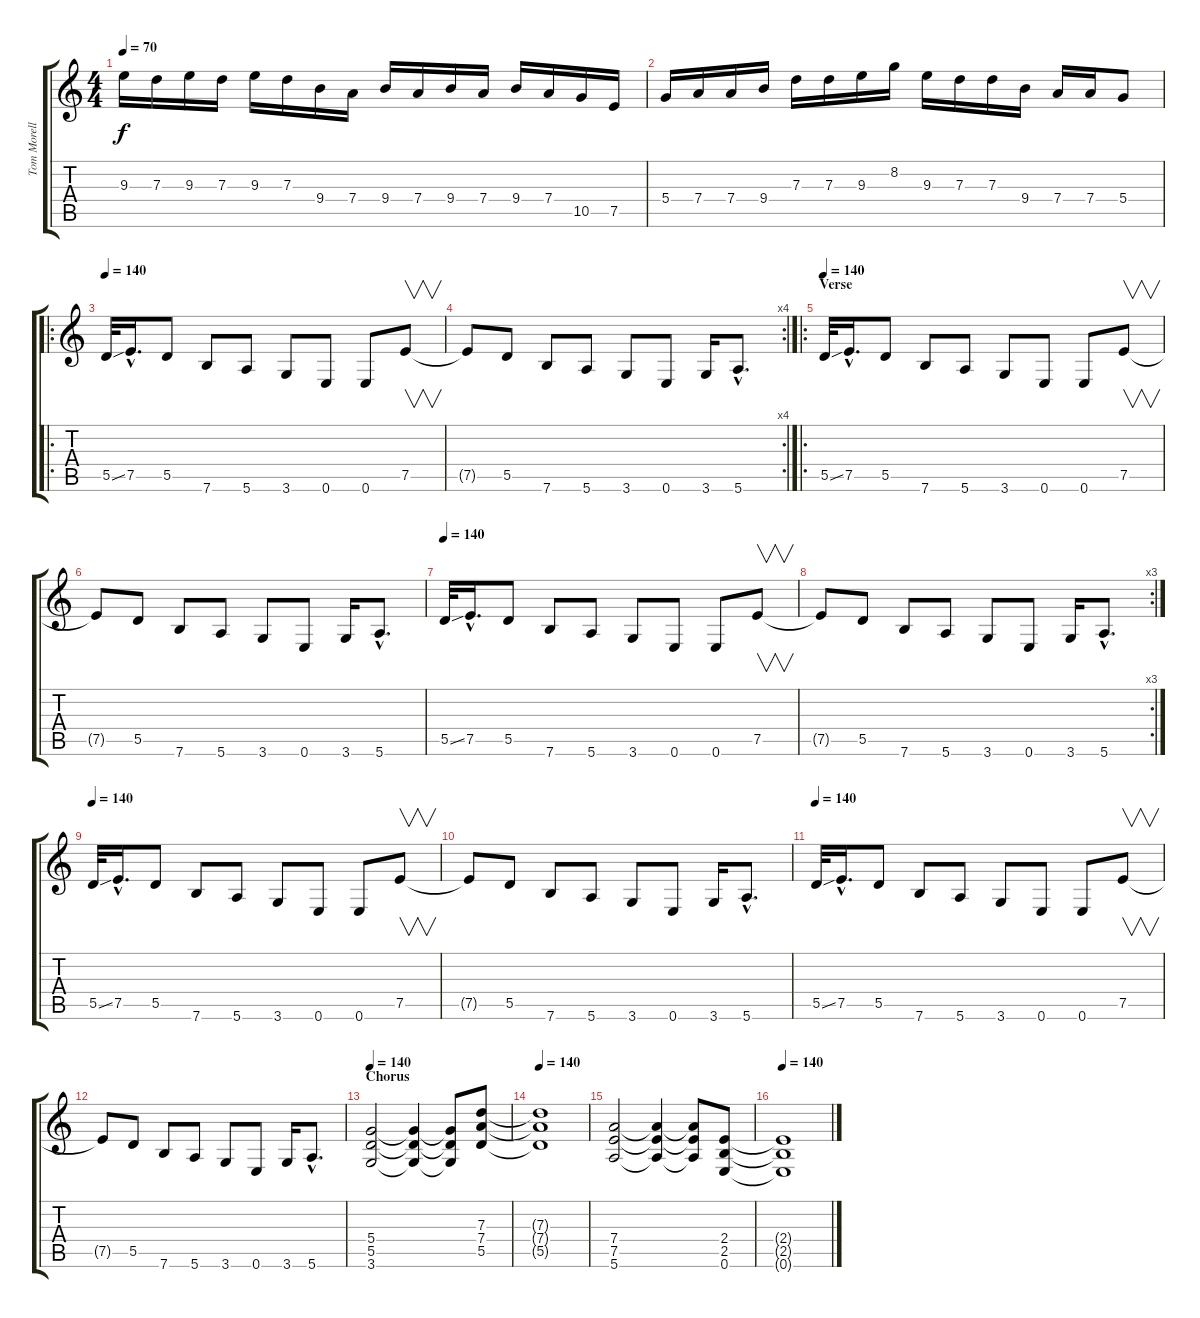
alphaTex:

\track ("Tom Morello 1" "Tom Morell") {instrument distortionguitar}
\staff {score tabs}
\tuning (E4 B3 G3 D3 A2 E2) {hide}
\ts (4 4)
\tempo 70
\clef g2
\ks c
9.3.16{dy f instrument distortionguitar} 7.3.16 9.3.16 7.3.16 9.3.16 7.3.16 9.4.16 7.4.16 9.4.16 7.4.16 9.4.16 7.4.16 9.4.16 7.4.16 10.5.16 7.5.16 |
5.4.16 7.4.16 7.4.16 9.4.16 7.3.16 7.3.16 9.3.16 8.2.16 9.3.16 7.3.16 7.3.16 9.4.16 7.4.16 7.4.16 5.4.8 |
\ro
\tempo 140
5.5{ss}.32 7.5{hac}.16{d} 5.5.8 7.6.8 5.6.8 3.6.8 0.6.8 0.6.8 7.5.8{v} |
\rc 4
7.5{t}.8 5.5.8 7.6.8 5.6.8 3.6.8 0.6.8 3.6.16 5.6{hac}.8{d} |
\ro
\section ("" "Verse")
\tempo 140
5.5{ss}.32 7.5{hac}.16{d} 5.5.8 7.6.8 5.6.8 3.6.8 0.6.8 0.6.8 7.5.8{v} |
7.5{t}.8 5.5.8 7.6.8 5.6.8 3.6.8 0.6.8 3.6.16 5.6{hac}.8{d} |
\tempo 140
5.5{ss}.32 7.5{hac}.16{d} 5.5.8 7.6.8 5.6.8 3.6.8 0.6.8 0.6.8 7.5.8{v} |
\rc 3
7.5{t}.8 5.5.8 7.6.8 5.6.8 3.6.8 0.6.8 3.6.16 5.6{hac}.8{d} |
\tempo 140
5.5{ss}.32 7.5{hac}.16{d} 5.5.8 7.6.8 5.6.8 3.6.8 0.6.8 0.6.8 7.5.8{v} |
7.5{t}.8 5.5.8 7.6.8 5.6.8 3.6.8 0.6.8 3.6.16 5.6{hac}.8{d} |
\tempo 140
5.5{ss}.32 7.5{hac}.16{d} 5.5.8 7.6.8 5.6.8 3.6.8 0.6.8 0.6.8 7.5.8{v} |
7.5{t}.8 5.5.8 7.6.8 5.6.8 3.6.8 0.6.8 3.6.16 5.6{hac}.8{d} |
\section ("" "Chorus")
\tempo 140
(5.4 5.5 3.6).2{instrument distortionguitar} (5.4{t} 5.5{t} 3.6{t}).4 (5.4{t} 5.5{t} 3.6{t}).8 (7.3 7.4 5.5).8 |
\tempo 140
(7.3{t} 7.4{t} 5.5{t}).1 |
(7.4 7.5 5.6).2 (7.4{t} 7.5{t} 5.6{t}).4 (7.4{t} 7.5{t} 5.6{t}).8 (2.4 2.5 0.6).8 |
\tempo 140
(2.4{t} 2.5{t} 0.6{t}).1
